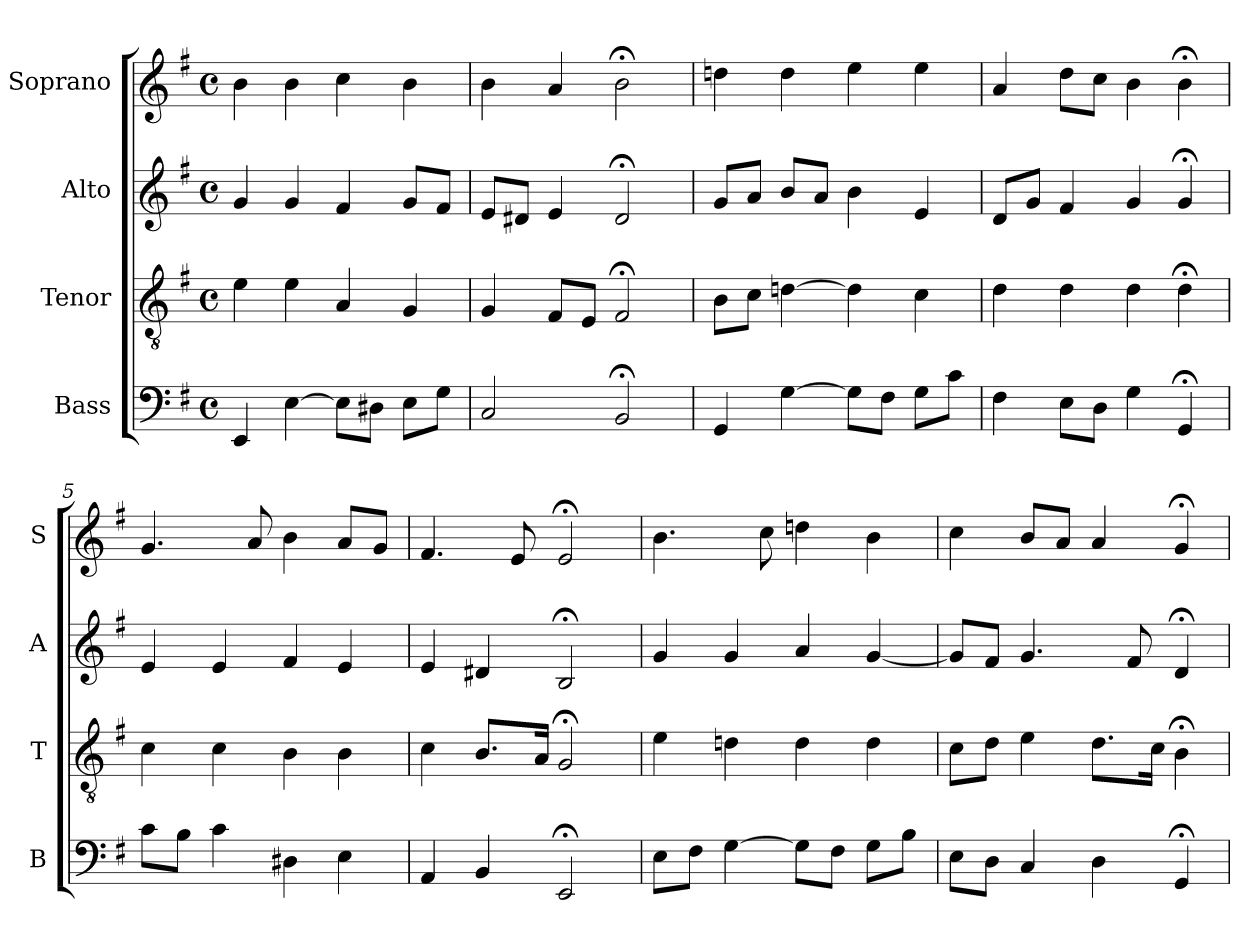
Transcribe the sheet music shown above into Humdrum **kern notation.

**kern	**kern	**kern	**kern
*part4	*part3	*part2	*part1
*staff4	*staff3	*staff2	*staff1
*I"Bass	*I"Tenor	*I"Alto	*I"Soprano
*I'B	*I'T	*I'A	*I'S
*clefF4	*clefGv2	*clefG2	*clefG2
*k[f#]	*k[f#]	*k[f#]	*k[f#]
*e:	*e:	*e:	*e:
*M4/4	*M4/4	*M4/4	*M4/4
*met(c)	*met(c)	*met(c)	*met(c)
*MM100	*MM100	*MM100	*MM100
=1	=1	=1	=1
4EE	4e	4g	4b
[4E	4e	4g	4b
8EL]	4A	4f#	4cc
8D#XJ	.	.	.
8EL	4G	8gL	4b
8GJ	.	8f#J	.
=2	=2	=2	=2
2C	4G	8eL	4b
.	.	8d#XJ	.
.	8F#L	4e	4a
.	8EJ	.	.
2BB;<	2F#;<	2d#;<	2b;<
=3	=3	=3	=3
4GG	8BL	8gL	4ddn
.	8cJ	8aJ	.
[4G	[4dn	8bL	4dd
.	.	8aJ	.
8GL]	4d]	4b	4ee
8F#J	.	.	.
8GiL	4ci	4ei	4eei
8cJ	.	.	.
=4	=4	=4	=4
4F#	4d	8dL	4a
.	.	8gJ	.
8EL	4d	4f#	8ddL
8DJ	.	.	8ccJ
4G	4d	4g	4b
4GG;<	4d;<	4g;<	4b;<
=5	=5	=5	=5
8cL	4c	4e	4.g
8BJ	.	.	.
4c	4c	4e	.
.	.	.	8a
4D#X	4B	4f#	4b
4E	4B	4e	8aL
.	.	.	8gJ
=6	=6	=6	=6
4AA	4c	4e	4.f#
4BB	8.BL	4d#X	.
.	.	.	8e
.	16AJk	.	.
2EE;<	2G;<	2B;<	2e;<
=7	=7	=7	=7
8EL	4e	4g	4.b
8F#J	.	.	.
[4G	4dn	4g	.
.	.	.	8cc
8GL]	4d	4a	4ddn
8F#J	.	.	.
8GL	4d	[4g	4b
8BJ	.	.	.
=8	=8	=8	=8
8EL	8cL	8gL]	4cc
8DJ	8dJ	8f#J	.
4C	4e	4.g	8bL
.	.	.	8aJ
4D	8.dL	.	4a
.	.	8f#	.
.	16cJk	.	.
4GG;<	4B;<	4d;<	4g;<
=	=	=	=
*-	*-	*-	*-
